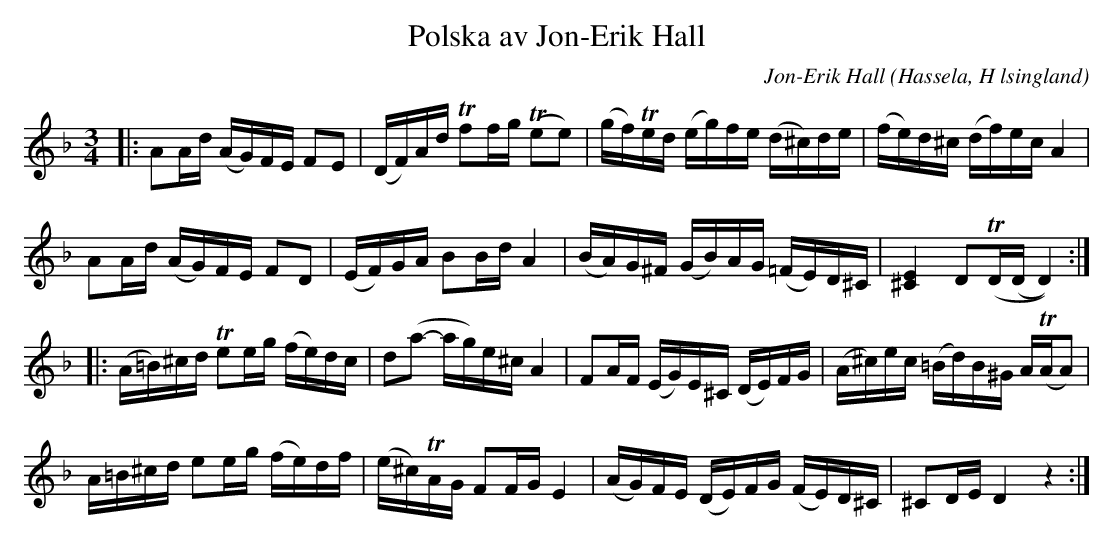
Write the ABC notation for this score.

X:1
T:Polska av Jon-Erik Hall
O:Hassela, H lsingland
C:Jon-Erik Hall
M:3/4
L:1/16
K:Dm
|:A2Ad (AG)FE F2E2|(DF)Ad Tf2fg (Te2e2)|(gf)Ted (eg)fe (d^c)de|(fe)d^c (df)ec A4|
A2Ad (AG)FE F2D2|(EF)GA B2Bd A4|(BA)G^F (GB)AG (=FE)D^C|[E^C]4 D2(TD(DD4)):|
|:(A=B)^cd Te2eg (fe)dc|d2(a2- ag)e^c A4|F2AF (EG)E^C (DE)FG|(A^c)ec (=Bd)B^G A(TAA2)|
A=B^cd e2eg (fe)df|(e^c)TAG F2FG E4|(AG)FE (DE)FG (FE)D^C|^C2DE D4 z4:|
